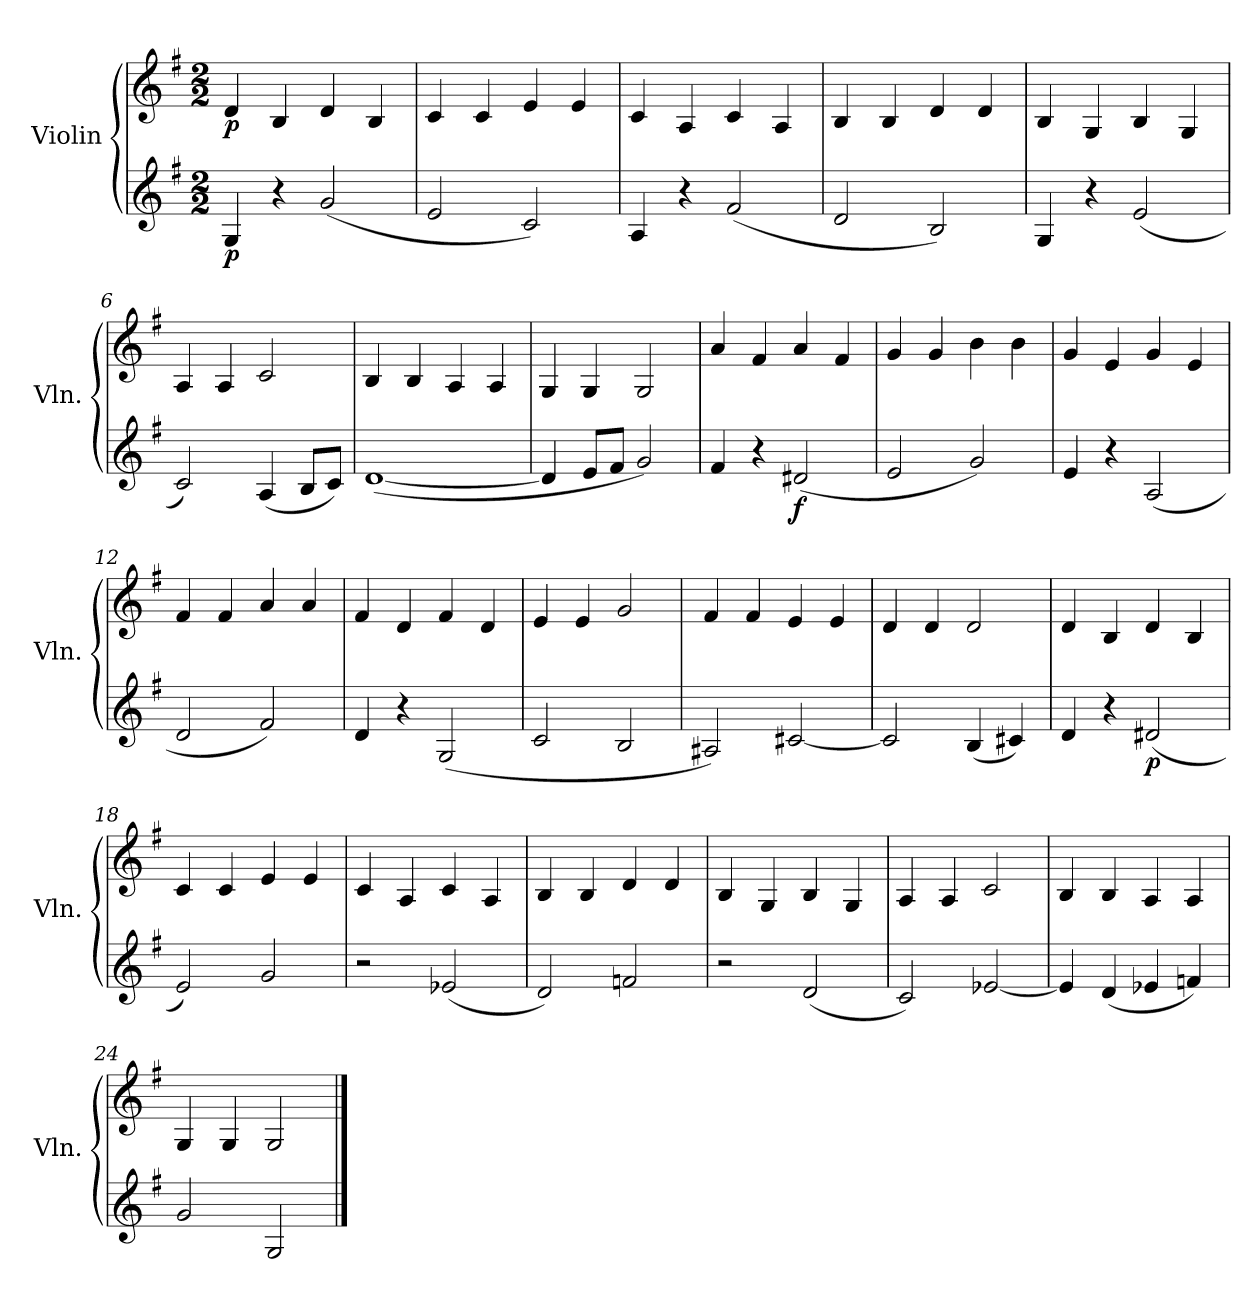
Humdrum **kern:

**kern	**dynam	**kern	**dynam
*part2	*part2	*part1	*part1
*staff2	*staff2	*staff1	*staff1
*I"Violin	*	*I"Violin	*
*I'Vln.	*	*I'Vln.	*
*clefG2	*	*clefG2	*
*k[f#]	*	*k[f#]	*
*M2/2	*	*M2/2	*
*MM160	*	*MM160	*
=1	=1	=1	=1
!	!LO:DY:b	!	!LO:DY:b
4G/	p	4d/	p
4r	.	4B/	.
(<2g/	.	4d/	.
.	.	4B/	.
=2	=2	=2	=2
2e/	.	4c/	.
.	.	4c/	.
2c/)	.	4e/	.
.	.	4e/	.
=3	=3	=3	=3
4A/	.	4c/	.
4r	.	4A/	.
(<2f#/	.	4c/	.
.	.	4A/	.
=4	=4	=4	=4
2d/	.	4B/	.
.	.	4B/	.
2B/)	.	4d/	.
.	.	4d/	.
=5	=5	=5	=5
4G/	.	4B/	.
4r	.	4G/	.
(<2e/	.	4B/	.
.	.	4G/	.
=6	=6	=6	=6
2c/)	.	4A/	.
.	.	4A/	.
(<4A/	.	2c/	.
8B/L	.	.	.
8c/J)	.	.	.
=7	=7	=7	=7
(>[1d	.	4B/	.
.	.	4B/	.
.	.	4A/	.
.	.	4A/	.
!!LO:LB:g=z
=8	=8	=8	=8
4d/]	.	4G/	.
8e/L	.	4G/	.
8f#/J	.	.	.
2g/)	.	2G/	.
=9	=9	=9	=9
4f#/	.	4a/	.
4r	.	4f#/	.
!	!LO:DY:b	!	!
(<2d#X/	f	4a/	.
.	.	4f#/	.
=10	=10	=10	=10
2e/	.	4g/	.
.	.	4g/	.
2g/)	.	4b\	.
.	.	4b\	.
=11	=11	=11	=11
4e/	.	4g/	.
4r	.	4e/	.
(<2A/	.	4g/	.
.	.	4e/	.
=12	=12	=12	=12
2d/	.	4f#/	.
.	.	4f#/	.
2f#/)	.	4a/	.
.	.	4a/	.
=13	=13	=13	=13
4d/	.	4f#/	.
4r	.	4d/	.
(>2G/	.	4f#/	.
.	.	4d/	.
=14	=14	=14	=14
2c/	.	4e/	.
.	.	4e/	.
2B/	.	2g/	.
=15	=15	=15	=15
2A#X/)	.	4f#/	.
.	.	4f#/	.
[2c#X/	.	4e/	.
.	.	4e/	.
=16	=16	=16	=16
2c#/]	.	4d/	.
.	.	4d/	.
(<4B/	.	2d/	.
4c#X/)	.	.	.
!!LO:LB:g=z
=17	=17	=17	=17
4d/	.	4d/	.
4r	.	4B/	.
!	!LO:DY:b	!	!
(<2d#X/	p	4d/	.
.	.	4B/	.
=18	=18	=18	=18
2e/)	.	4c/	.
.	.	4c/	.
2g/	.	4e/	.
.	.	4e/	.
=19	=19	=19	=19
2r	.	4c/	.
.	.	4A/	.
(<2e-X/	.	4c/	.
.	.	4A/	.
=20	=20	=20	=20
2d/)	.	4B/	.
.	.	4B/	.
2fn/	.	4d/	.
.	.	4d/	.
=21	=21	=21	=21
2r	.	4B/	.
.	.	4G/	.
(<2d/	.	4B/	.
.	.	4G/	.
=22	=22	=22	=22
2c/)	.	4A/	.
.	.	4A/	.
[2e-X/	.	2c/	.
=23	=23	=23	=23
4e-/]	.	4B/	.
(<4d/	.	4B/	.
4e-X/	.	4A/	.
4fn/)	.	4A/	.
=24	=24	=24	=24
2g/	.	4G/	.
.	.	4G/	.
2G/	.	2G/	.
==	==	==	==
*-	*-	*-	*-
